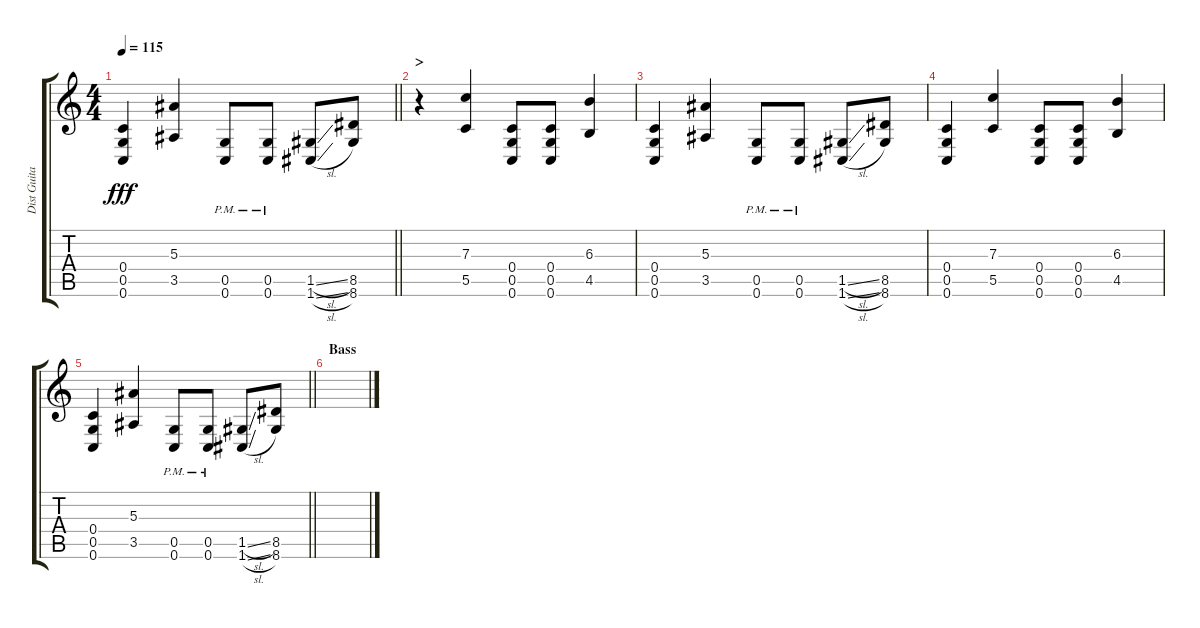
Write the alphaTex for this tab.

\track ("Dist Guitar 1" "Dist Guita") {instrument overdrivenguitar}
\staff {score tabs}
\tuning (D4 A3 F3 C3 G2 C2) {hide}
\ts (4 4)
\tempo 115
\clef g2
\barLineRight lightlight
\ks c
(0.4 0.5 0.6).4{dy fff} (5.3 3.5).4 (0.5{pm} 0.6{pm}).8 (0.5{pm} 0.6{pm}).8 (1.5{sl} 1.6{sl}).8 (8.5 8.6).8 |
\section ("" ">")
r.4 (7.3 5.5).4 (0.4 0.5 0.6).8 (0.4 0.5 0.6).8 (6.3 4.5).4 |
(0.4 0.5 0.6).4 (5.3 3.5).4 (0.5{pm} 0.6{pm}).8 (0.5{pm} 0.6{pm}).8 (1.5{sl} 1.6{sl}).8 (8.5 8.6).8 |
(0.4 0.5 0.6).4 (7.3 5.5).4 (0.4 0.5 0.6).8 (0.4 0.5 0.6).8 (6.3 4.5).4 |
\barLineRight lightlight
(0.4 0.5 0.6).4 (5.3 3.5).4 (0.5{pm} 0.6{pm}).8 (0.5{pm} 0.6{pm}).8 (1.5{sl} 1.6{sl}).8 (8.5 8.6).8 |
\section ("" "Bass")
